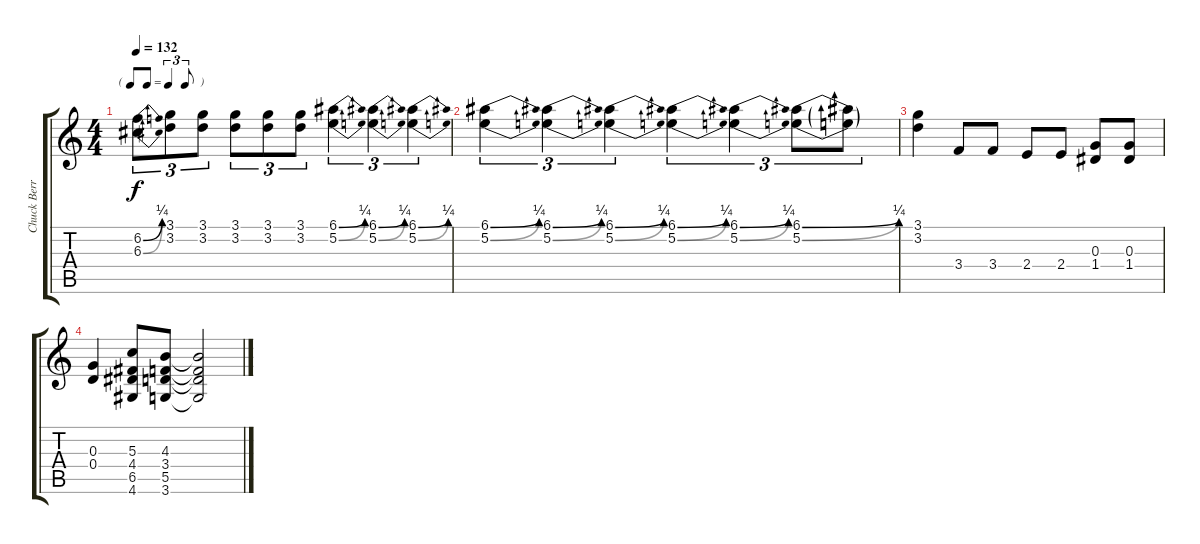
\track ("Chuck Berry (Gtr. 1)" "Chuck Berr") {instrument electricguitarclean}
\staff {score tabs}
\tuning (E4 B3 G3 D3 A2 E2) {hide}
\ts (4 4)
\tf triplet8th
\tempo 132
\clef g2
\ks c
(6.2{be (bend 0 0 60 1)} 6.3{be (bend 0 0 60 1)}).8{tu (3 2) dy f} (3.1 3.2).8{tu (3 2)} (3.1 3.2).8{tu (3 2)} (3.1 3.2).8{tu (3 2)} (3.1 3.2).8{tu (3 2)} (3.1 3.2).8{tu (3 2)} (6.1{be (bend 0 0 60 1)} 5.2{be (bend 0 0 60 1)}).4{tu (3 2)} (6.1{be (bend 0 0 60 1)} 5.2{be (bend 0 0 60 1)}).4{tu (3 2)} (6.1{be (bend 0 0 60 1)} 5.2{be (bend 0 0 60 1)}).4{tu (3 2)} |
(6.1{be (bend 0 0 60 1)} 5.2{be (bend 0 0 60 1)}).4{tu (3 2)} (6.1{be (bend 0 0 60 1)} 5.2{be (bend 0 0 60 1)}).4{tu (3 2)} (6.1{be (bend 0 0 60 1)} 5.2{be (bend 0 0 60 1)}).4{tu (3 2)} (6.1{be (bend 0 0 60 1)} 5.2{be (bend 0 0 60 1)}).4{tu (3 2)} (6.1{be (bend 0 0 60 1)} 5.2{be (bend 0 0 60 1)}).4{tu (3 2)} (6.1{be (bend 0 0 60 1)} 5.2{be (bend 0 0 60 1)}).8{tu (3 2)} (6.1{t} 5.2{t}).8{tu (3 2)} |
(3.1 3.2).4 3.4.8 3.4.8 2.4.8 2.4.8 (0.3 1.4).8 (0.3 1.4).8 |
(0.3 0.4).4 (5.3 4.4 6.5 4.6).8 (4.3 3.4 5.5 3.6).8 (4.3{t} 3.4{t} 5.5{t} 3.6{t}).2
